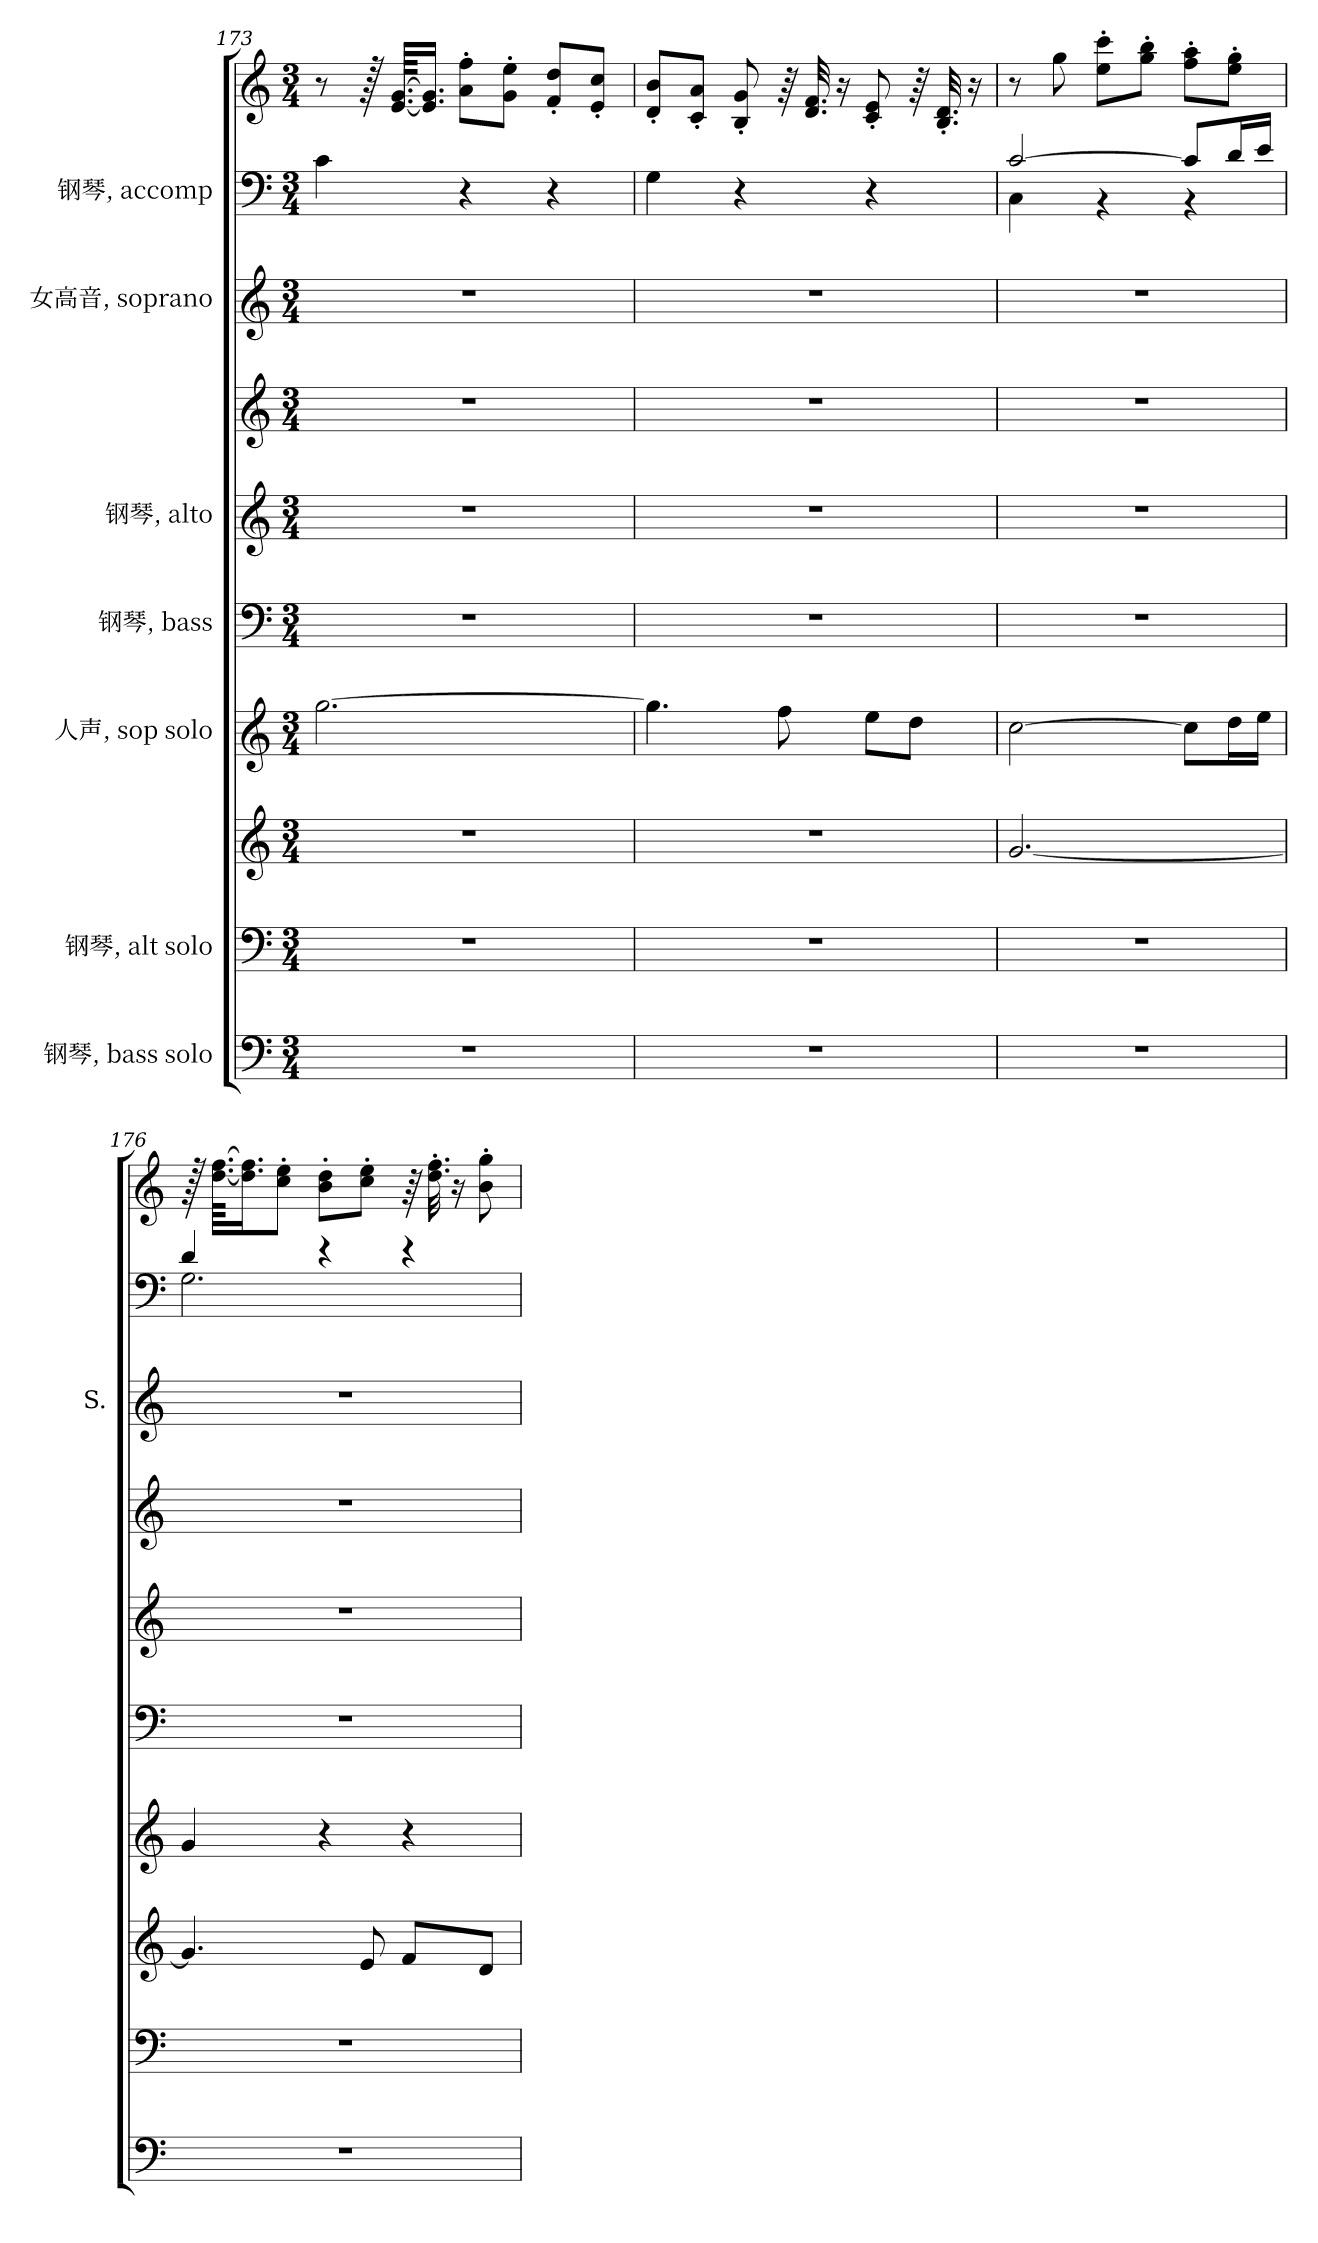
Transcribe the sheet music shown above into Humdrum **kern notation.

**kern	**kern	**kern	**kern	**kern	**kern	**kern	**kern	**kern	**kern
*part7	*part6	*part6	*part5	*part4	*part3	*part3	*part2	*part1	*part1
*staff10	*staff9	*staff8	*staff7	*staff6	*staff5	*staff4	*staff3	*staff2	*staff1
*I"钢琴, bass solo	*I"钢琴, alt solo	*	*I"人声, sop solo	*I"钢琴, bass	*I"钢琴, alto	*	*I"女高音, soprano	*I"钢琴, accomp	*
*	*	*	*	*	*	*	*I'S.	*	*
*clefF4	*clefF4	*clefG2	*clefG2	*clefF4	*clefG2	*clefG2	*clefG2	*clefF4	*clefG2
*k[]	*k[]	*k[]	*k[]	*k[]	*k[]	*k[]	*k[]	*k[]	*k[]
*M3/4	*M3/4	*M3/4	*M3/4	*M3/4	*M3/4	*M3/4	*M3/4	*M3/4	*M3/4
=173	=173	=173	=173	=173	=173	=173	=173	=173	=173
2.r	2.r	2.r	[2.gg\	2.r	2.r	2.r	2.r	4c\	8r
.	.	.	.	.	.	.	.	.	128r
.	.	.	.	.	.	.	.	.	[64.e/ [64.g/KKLL
.	.	.	.	.	.	.	.	.	16.e/] 16.g/]JJ
.	.	.	.	.	.	.	.	4r	8a\' 8ff\'L
.	.	.	.	.	.	.	.	.	8g\' 8ee\'J
.	.	.	.	.	.	.	.	4r	8f/' 8dd/'L
.	.	.	.	.	.	.	.	.	8e/' 8cc/'J
=174	=174	=174	=174	=174	=174	=174	=174	=174	=174
2.r	2.r	2.r	4.gg\]	2.r	2.r	2.r	2.r	4G\	8d/' 8b/'L
.	.	.	.	.	.	.	.	.	8c/' 8a/'J
.	.	.	.	.	.	.	.	4r	8B/' 8g/'
.	.	.	8ff\	.	.	.	.	.	64r
.	.	.	.	.	.	.	.	.	32.d/ 32.f/
.	.	.	.	.	.	.	.	.	16r
.	.	.	8ee\L	.	.	.	.	4r	8c/' 8e/'
.	.	.	8dd\J	.	.	.	.	.	64r
.	.	.	.	.	.	.	.	.	32.B/' 32.d/'
.	.	.	.	.	.	.	.	.	16r
=175	=175	=175	=175	=175	=175	=175	=175	=175	=175
*	*	*	*	*	*	*	*	*^	*
2.r	2.r	[2.g/	[2cc\	2.r	2.r	2.r	2.r	[2c/	4C\	8r
.	.	.	.	.	.	.	.	.	.	8gg\
.	.	.	.	.	.	.	.	.	4r	8ee\' 8ccc\'L
.	.	.	.	.	.	.	.	.	.	8gg\' 8bb\'J
.	.	.	8cc\L]	.	.	.	.	8c/L]	4r	8ff\' 8aa\'L
.	.	.	16dd\L	.	.	.	.	16d/L	.	8ee\' 8gg\'J
.	.	.	16ee\JJ	.	.	.	.	16e/JJ	.	.
!!LO:PB:g=z
=176	=176	=176	=176	=176	=176	=176	=176	=176	=176	=176
2.r	2.r	4.g/]	4g/	2.r	2.r	2.r	2.r	4d/	2.G\	128r
.	.	.	.	.	.	.	.	.	.	[64.dd\ [64.ff\KKLL
.	.	.	.	.	.	.	.	.	.	16.dd\] 16.ff\]J
.	.	.	.	.	.	.	.	.	.	8cc\' 8ee\'J
.	.	.	4r	.	.	.	.	4r	.	8b\' 8dd\'L
.	.	8e/	.	.	.	.	.	.	.	8cc\' 8ee\'J
.	.	8f/L	4r	.	.	.	.	4r	.	64r
.	.	.	.	.	.	.	.	.	.	32.dd\' 32.ff\'
.	.	.	.	.	.	.	.	.	.	16r
.	.	8d/J	.	.	.	.	.	.	.	8b\' 8gg\'
*	*	*	*	*	*	*	*	*v	*v	*
=	=	=	=	=	=	=	=	=	=
*-	*-	*-	*-	*-	*-	*-	*-	*-	*-
